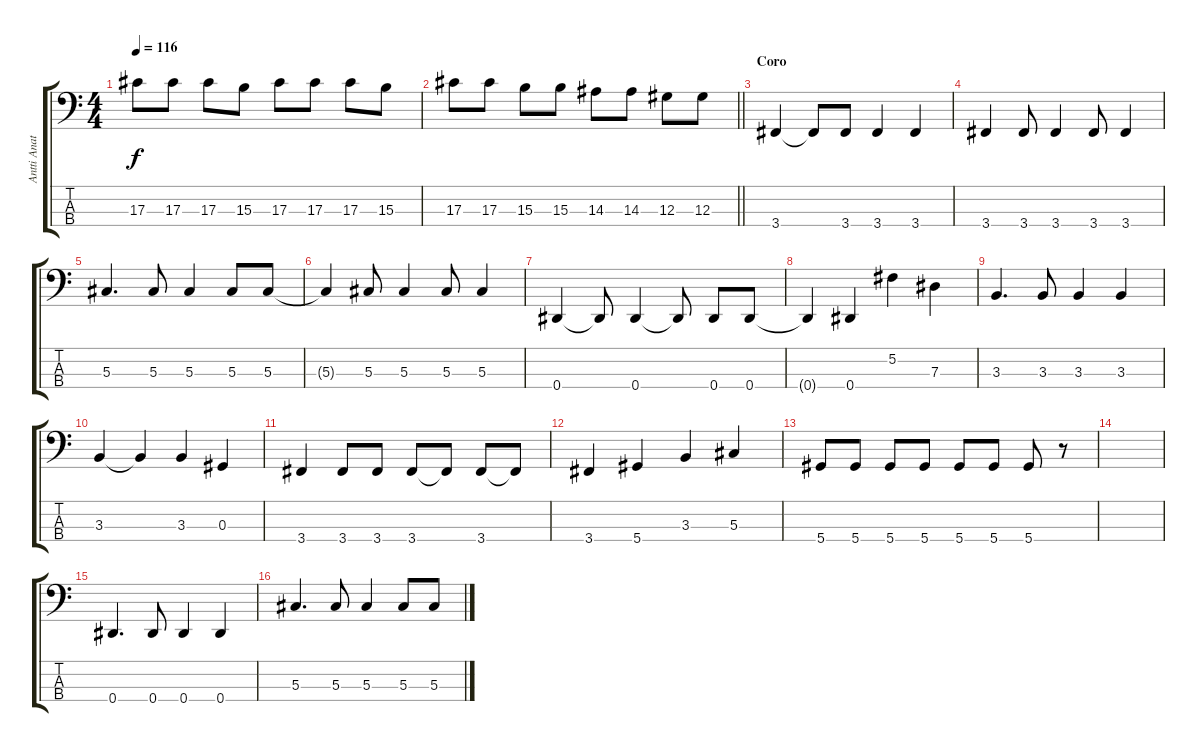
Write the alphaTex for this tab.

\track ("Antti Anatomy " "Antti Anat") {instrument electricbassfinger}
\staff {score tabs}
\tuning (Gb2 Db2 Ab1 Eb1) {hide}
\ts (4 4)
\tempo 116
\clef f4
\ks c
17.3.8{dy f} 17.3.8 17.3.8 15.3.8 17.3.8 17.3.8 17.3.8 15.3.8 |
\barLineRight lightlight
17.3.8 17.3.8 15.3.8 15.3.8 14.3.8 14.3.8 12.3.8 12.3.8 |
\section ("" "Coro")
3.4.4 3.4{t}.8 3.4.8 3.4.4 3.4.4 |
3.4.4 3.4.8 3.4.4 3.4.8 3.4.4 |
5.3.4{d} 5.3.8 5.3.4 5.3.8 5.3.8 |
5.3{t}.4 5.3.8 5.3.4 5.3.8 5.3.4 |
0.4.4 0.4{t}.8 0.4.4 0.4{t}.8 0.4.8 0.4.8 |
0.4{t}.4 0.4.4 5.2.4 7.3.4 |
3.3.4{d} 3.3.8 3.3.4 3.3.4 |
3.3.4 3.3{t}.4 3.3.4 0.3.4 |
3.4.4 3.4.8 3.4.8 3.4.8 3.4{t}.8 3.4.8 3.4{t}.8 |
3.4.4 5.4.4 3.3.4 5.3.4 |
5.4.8 5.4.8 5.4.8 5.4.8 5.4.8 5.4.8 5.4.8 r.8 |
|
0.4.4{d} 0.4.8 0.4.4 0.4.4 |
5.3.4{d} 5.3.8 5.3.4 5.3.8 5.3.8
